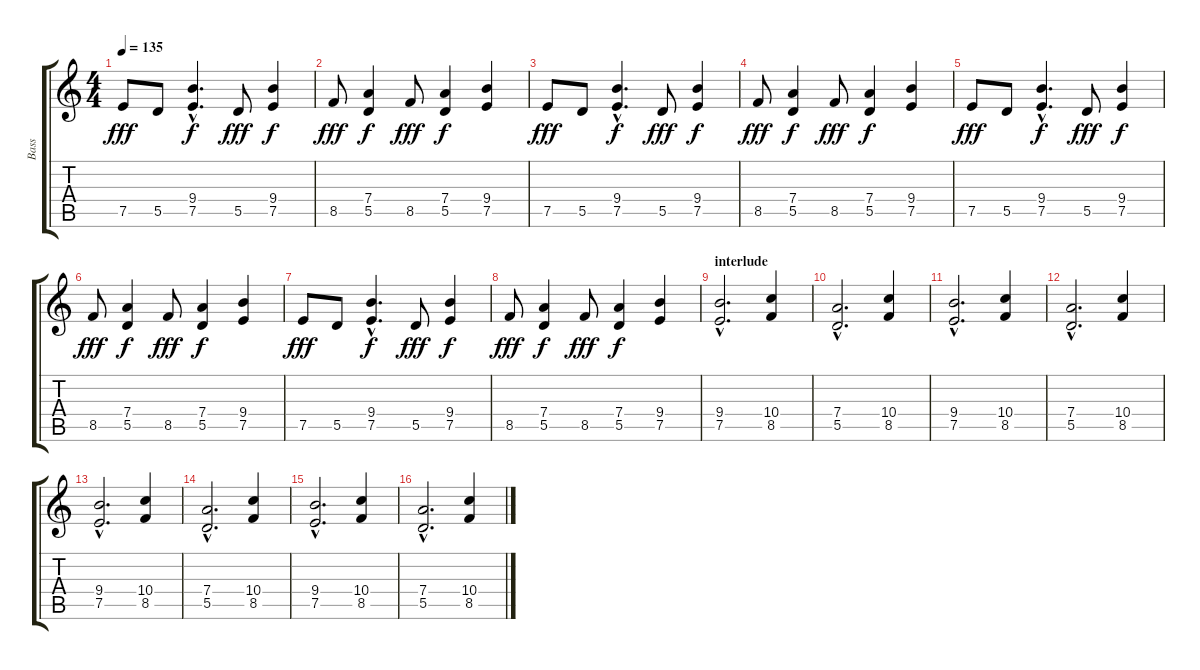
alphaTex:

\track ("Bass" "Bass") {instrument electricbassfinger}
\staff {score tabs}
\tuning (E4 B3 G3 D3 A2 E2) {hide}
\ts (4 4)
\tempo 135
\clef g2
\ks c
7.5.8{dy fff} 5.5.8 (9.4{hac} 7.5{hac}).4{d dy f} 5.5.8{dy fff} (9.4 7.5).4{dy f} |
8.5.8{dy fff} (7.4 5.5).4{dy f} 8.5.8{dy fff} (7.4 5.5).4{dy f} (9.4 7.5).4 |
7.5.8{dy fff} 5.5.8 (9.4{hac} 7.5{hac}).4{d dy f} 5.5.8{dy fff} (9.4 7.5).4{dy f} |
8.5.8{dy fff} (7.4 5.5).4{dy f} 8.5.8{dy fff} (7.4 5.5).4{dy f} (9.4 7.5).4 |
7.5.8{dy fff} 5.5.8 (9.4{hac} 7.5{hac}).4{d dy f} 5.5.8{dy fff} (9.4 7.5).4{dy f} |
8.5.8{dy fff} (7.4 5.5).4{dy f} 8.5.8{dy fff} (7.4 5.5).4{dy f} (9.4 7.5).4 |
7.5.8{dy fff} 5.5.8 (9.4{hac} 7.5{hac}).4{d dy f} 5.5.8{dy fff} (9.4 7.5).4{dy f} |
8.5.8{dy fff} (7.4 5.5).4{dy f} 8.5.8{dy fff} (7.4 5.5).4{dy f} (9.4 7.5).4 |
\section ("" "interlude")
(9.4{hac} 7.5{hac}).2{d} (10.4 8.5).4 |
(7.4{hac} 5.5{hac}).2{d} (10.4 8.5).4 |
(9.4{hac} 7.5{hac}).2{d} (10.4 8.5).4 |
(7.4{hac} 5.5{hac}).2{d} (10.4 8.5).4 |
(9.4{hac} 7.5{hac}).2{d} (10.4 8.5).4 |
(7.4{hac} 5.5{hac}).2{d} (10.4 8.5).4 |
(9.4{hac} 7.5{hac}).2{d} (10.4 8.5).4 |
(7.4{hac} 5.5{hac}).2{d} (10.4 8.5).4
